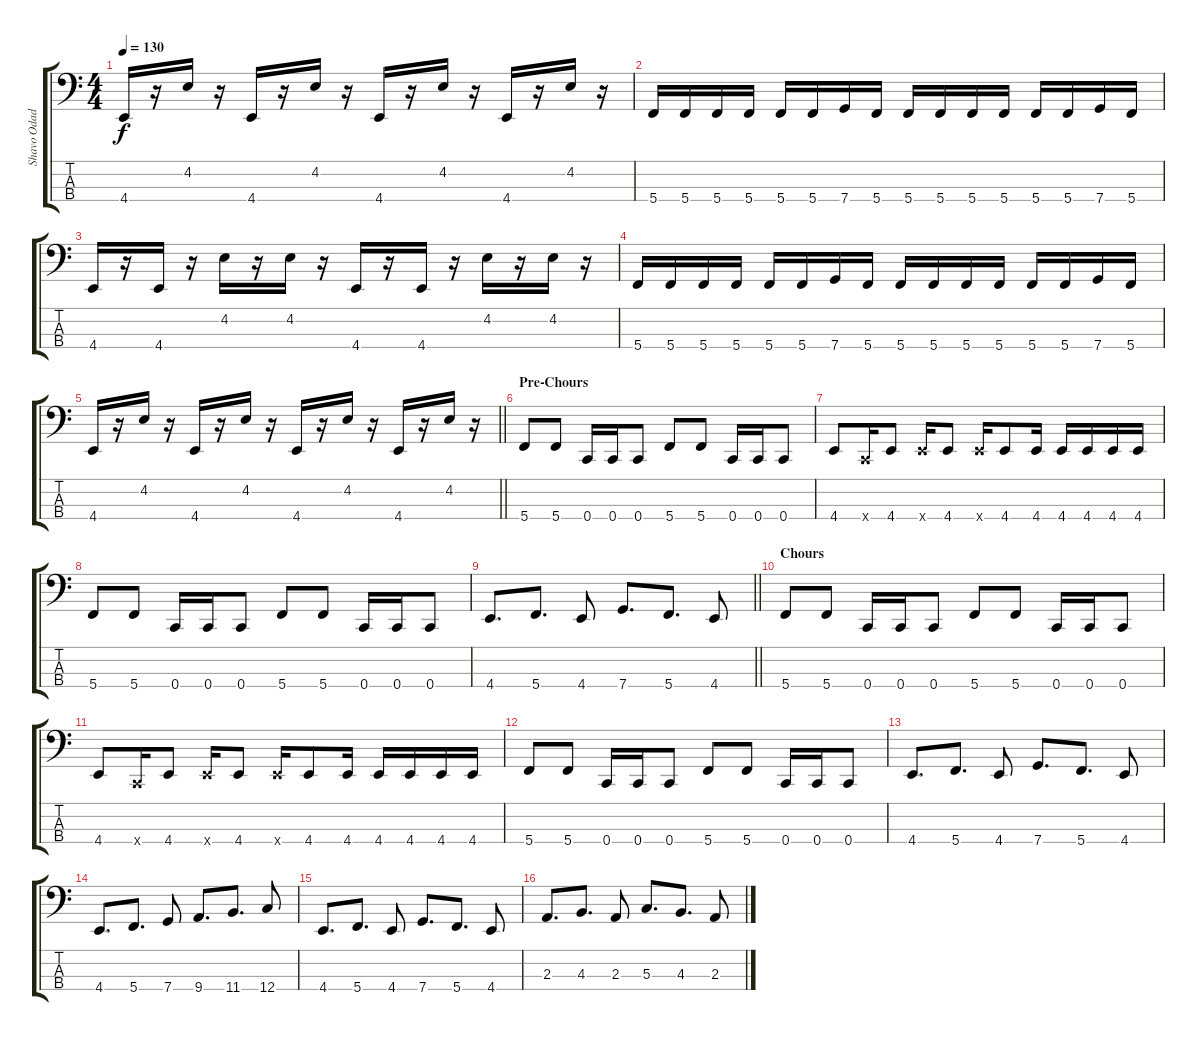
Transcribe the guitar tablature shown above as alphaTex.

\track ("Shavo Odadjian" "Shavo Odad") {instrument electricbasspick}
\staff {score tabs}
\tuning (F2 C2 G1 C1) {hide}
\ts (4 4)
\tempo 130
\clef f4
\ks c
4.4.16{dy f} r.16 4.2.16 r.16 4.4.16 r.16 4.2.16 r.16 4.4.16 r.16 4.2.16 r.16 4.4.16 r.16 4.2.16 r.16 |
5.4.16 5.4.16 5.4.16 5.4.16 5.4.16 5.4.16 7.4.16 5.4.16 5.4.16 5.4.16 5.4.16 5.4.16 5.4.16 5.4.16 7.4.16 5.4.16 |
4.4.16 r.16 4.4.16 r.16 4.2.16 r.16 4.2.16 r.16 4.4.16 r.16 4.4.16 r.16 4.2.16 r.16 4.2.16 r.16 |
5.4.16 5.4.16 5.4.16 5.4.16 5.4.16 5.4.16 7.4.16 5.4.16 5.4.16 5.4.16 5.4.16 5.4.16 5.4.16 5.4.16 7.4.16 5.4.16 |
\barLineRight lightlight
4.4.16 r.16 4.2.16 r.16 4.4.16 r.16 4.2.16 r.16 4.4.16 r.16 4.2.16 r.16 4.4.16 r.16 4.2.16 r.16 |
\section ("" "Pre-Chours")
5.4.8 5.4.8 0.4.16 0.4.16 0.4.8 5.4.8 5.4.8 0.4.16 0.4.16 0.4.8 |
4.4.8 0.4{x}.16 4.4.8 4.4{x}.16 4.4.8 4.4{x}.16 4.4.8 4.4.16 4.4.16 4.4.16 4.4.16 4.4.16 |
5.4.8 5.4.8 0.4.16 0.4.16 0.4.8 5.4.8 5.4.8 0.4.16 0.4.16 0.4.8 |
\barLineRight lightlight
4.4.8{d} 5.4.8{d} 4.4.8 7.4.8{d} 5.4.8{d} 4.4.8 |
\section ("" "Chours")
5.4.8 5.4.8 0.4.16 0.4.16 0.4.8 5.4.8 5.4.8 0.4.16 0.4.16 0.4.8 |
4.4.8 0.4{x}.16 4.4.8 4.4{x}.16 4.4.8 4.4{x}.16 4.4.8 4.4.16 4.4.16 4.4.16 4.4.16 4.4.16 |
5.4.8 5.4.8 0.4.16 0.4.16 0.4.8 5.4.8 5.4.8 0.4.16 0.4.16 0.4.8 |
4.4.8{d} 5.4.8{d} 4.4.8 7.4.8{d} 5.4.8{d} 4.4.8 |
4.4.8{d} 5.4.8{d} 7.4.8 9.4.8{d} 11.4.8{d} 12.4.8 |
4.4.8{d} 5.4.8{d} 4.4.8 7.4.8{d} 5.4.8{d} 4.4.8 |
2.3.8{d} 4.3.8{d} 2.3.8 5.3.8{d} 4.3.8{d} 2.3.8
